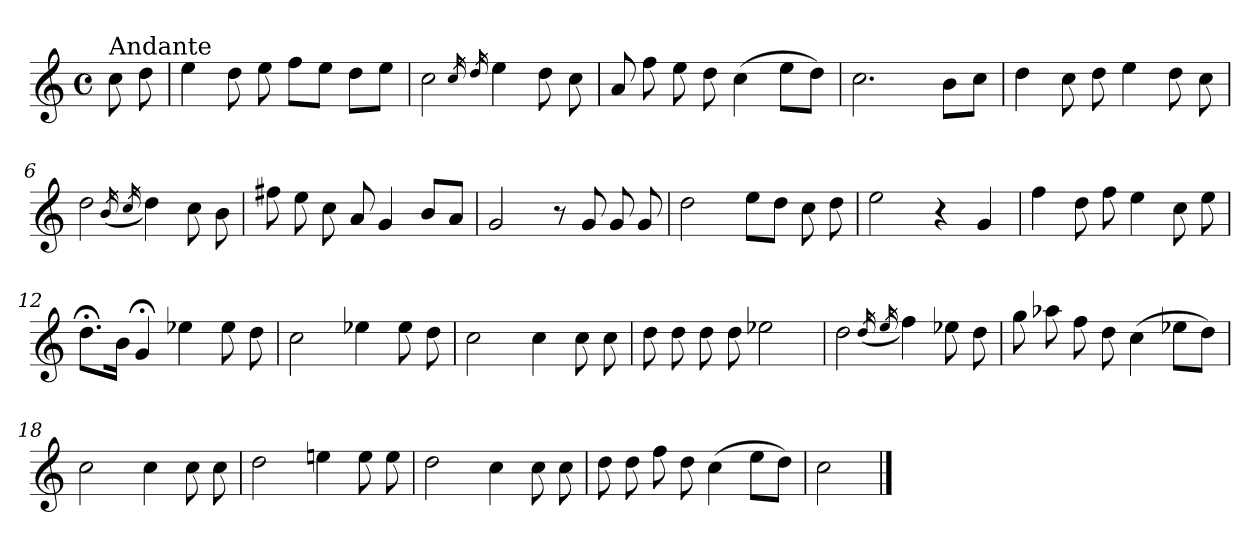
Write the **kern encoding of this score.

**kern
*part1
*staff1
*clefG2
*k[]
*C:
*M4/4
*met(c)
=
!LO:TX:a:t=Andante
8cc\
8dd\
=1
4ee\
8dd\
8ee\
8ff\L
8ee\J
8dd\L
8ee\J
=2
2cc\
16qcc/
16qdd/
4ee\
8dd\
8cc\
=3
8a/
8ff\
8ee\
8dd\
(>4cc\
8ee\L
8dd\J)
=4
2.cc\
8b\L
8cc\J
=5
4dd\
8cc\
8dd\
4ee\
8dd\
8cc\
!!LO:LB:g=z
=6
2dd\
(<16qb/
16qcc/
4dd\)
8cc\
8b\
=7
8ff#X\
8ee\
8cc\
8a/
4g/
8b/L
8a/J
=8
2g/
8r
8g/
8g/
8g/
=9
2dd\
8ee\L
8dd\J
8cc\
8dd\
=10
2ee\
4r
4g/
=11
4ff\
8dd\
8ff\
4ee\
8cc\
8ee\
!!LO:LB:g=z
=12
8.dd;<\L
16b\Jk
4g;</
4ee-X\
8ee-\
8dd\
=13
2cc\
4ee-X\
8ee-\
8dd\
=14
2cc\
4cc\
8cc\
8cc\
=15
8dd\
8dd\
8dd\
8dd\
2ee-X\
=16
2dd\
(<16qdd/
16qee/
4ff\)
8ee-X\
8dd\
=17
8gg\
8aa-X\
8ff\
8dd\
(>4cc\
8ee-X\L
8dd\J)
!!LO:LB:g=z
=18
2cc\
4cc\
8cc\
8cc\
=19
2dd\
4een\
8ee\
8ee\
=20
2dd\
4cc\
8cc\
8cc\
=21
8dd\
8dd\
8ff\
8dd\
(>4cc\
8ee\L
8dd\J)
=22
2cc\
==
*-
